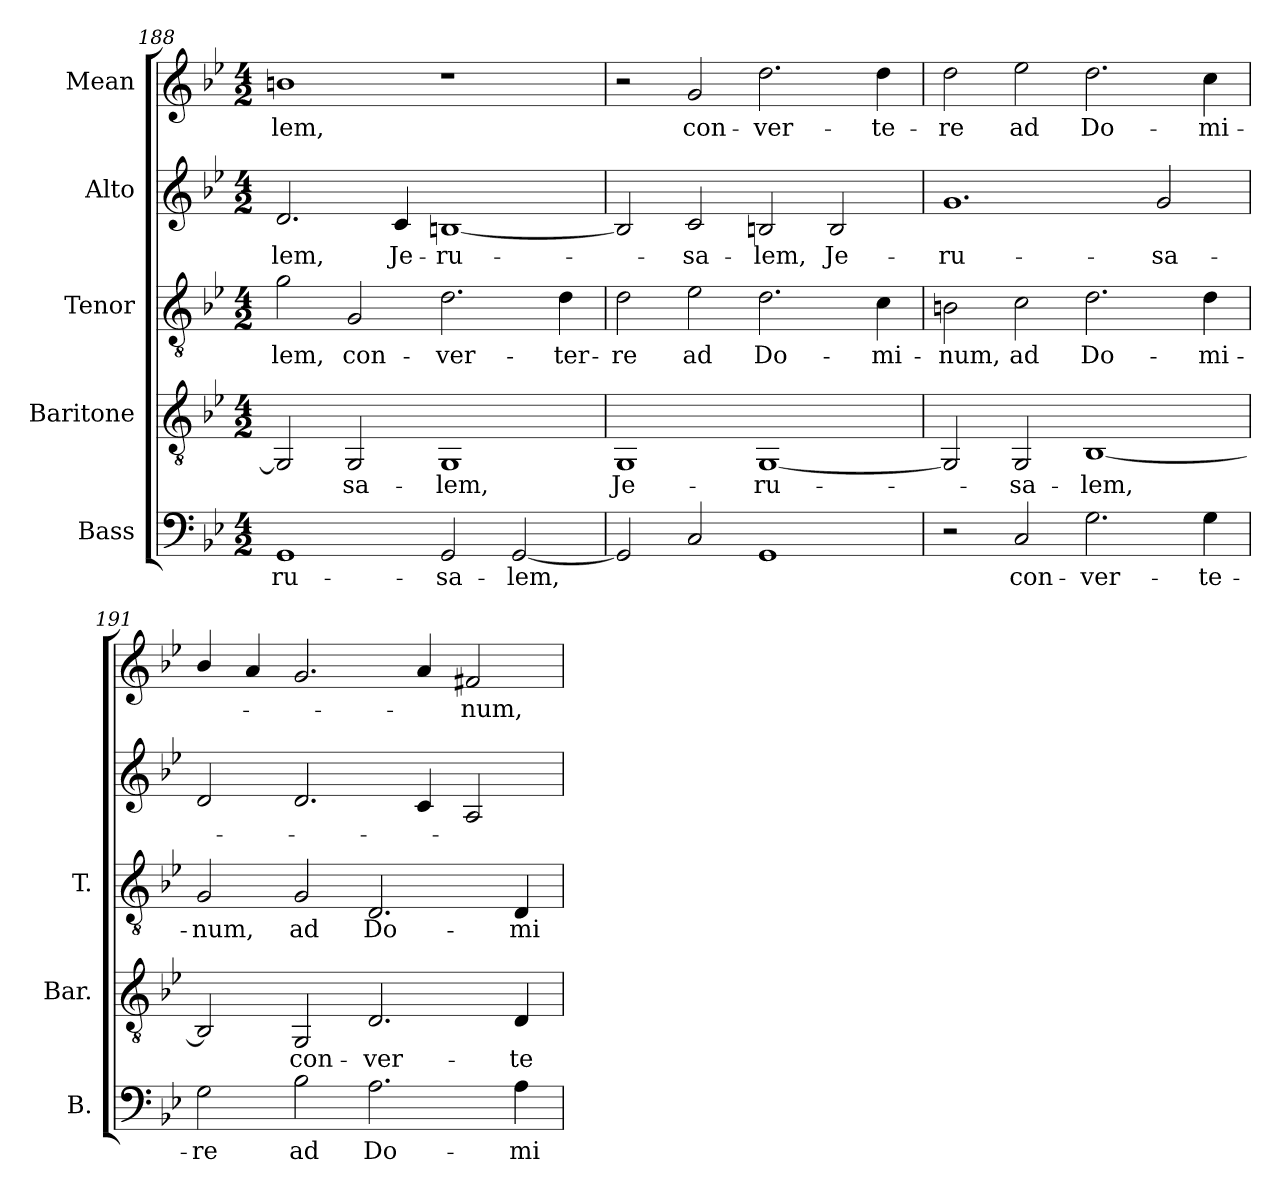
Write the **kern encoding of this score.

**kern	**text	**kern	**text	**kern	**text	**kern	**text	**kern	**text
*part5	*part5	*part4	*part4	*part3	*part3	*part2	*part2	*part1	*part1
*staff5	*staff5	*staff4	*staff4	*staff3	*staff3	*staff2	*staff2	*staff1	*staff1
*I"Bass	*	*I"Baritone	*	*I"Tenor	*	*I"Alto	*	*I"Mean	*
*I'B.	*	*I'Bar.	*	*I'T.	*	*	*	*	*
!!LO:LB:g=z
*clefF4	*	*clefGv2	*	*clefGv2	*	*clefG2	*	*clefG2	*
*	*	*	*	*ITrd7c12	*	*	*	*	*
*k[b-e-]	*	*k[b-e-]	*	*k[b-e-]	*	*k[b-e-]	*	*k[b-e-]	*
*B-:	*	*B-:	*	*B-:	*	*B-:	*	*B-:	*
*M4/2	*	*M4/2	*	*M4/2	*	*M4/2	*	*M4/2	*
=188	=188	=188	=188	=188	=188	=188	=188	=188	=188
!	!LO:LY:b:color=#000000	!	!	!	!	!	!	!	!
!	!	!	!	!	!LO:LY:b:color=#000000	!	!	!	!
!	!	!	!	!	!	!	!LO:LY:b:color=#000000	!	!
!	!	!	!	!	!	!	!	!	!LO:LY:b:color=#000000
1GGi	-ru-	2GGi/]	.	2Gi\	-lem,	2.di/	-lem,	1bni	-lem,
!	!	!	!LO:LY:b:color=#000000	!	!	!	!	!	!
!	!	!	!	!	!LO:LY:b:color=#000000	!	!	!	!
.	.	2GGi/	-sa-	2GGi/	con-	.	.	.	.
!	!	!	!	!	!	!	!LO:LY:b:color=#000000	!	!
.	.	.	.	.	.	4ci/	Je-	.	.
!	!LO:LY:b:color=#000000	!	!	!	!	!	!	!	!
!	!	!	!LO:LY:b:color=#000000	!	!	!	!	!	!
!	!	!	!	!	!LO:LY:b:color=#000000	!	!	!	!
!	!	!	!	!	!	!	!LO:LY:b:color=#000000	!	!
2GGi/	-sa-	1GGi	-lem,	2.Di\	-ver-	[1Bni	-ru-	1r	.
!	!LO:LY:b:color=#000000	!	!	!	!	!	!	!	!
[2GGi/	-lem,	.	.	.	.	.	.	.	.
!	!	!	!	!	!LO:LY:b:color=#000000	!	!	!	!
.	.	.	.	4Di\	-ter-	.	.	.	.
=189	=189	=189	=189	=189	=189	=189	=189	=189	=189
!	!	!	!LO:LY:b:color=#000000	!	!	!	!	!	!
!	!	!	!	!	!LO:LY:b:color=#000000	!	!	!	!
2GGi/]	.	1GGi	Je-	2Di\	-re	2Bi/]	.	2r	.
!	!	!	!	!	!LO:LY:b:color=#000000	!	!	!	!
!	!	!	!	!	!	!	!LO:LY:b:color=#000000	!	!
!	!	!	!	!	!	!	!	!	!LO:LY:b:color=#000000
2Ci/	.	.	.	2E-i\	ad	2ci/	-sa-	2gi/	con-
!	!	!	!LO:LY:b:color=#000000	!	!	!	!	!	!
!	!	!	!	!	!LO:LY:b:color=#000000	!	!	!	!
!	!	!	!	!	!	!	!LO:LY:b:color=#000000	!	!
!	!	!	!	!	!	!	!	!	!LO:LY:b:color=#000000
1GGi	.	[1GGi	-ru-	2.Di\	Do-	2Bni/	-lem,	2.ddi\	-ver-
!	!	!	!	!	!	!	!LO:LY:b:color=#000000	!	!
.	.	.	.	.	.	2Bi/	Je-	.	.
!	!	!	!	!	!LO:LY:b:color=#000000	!	!	!	!
!	!	!	!	!	!	!	!	!	!LO:LY:b:color=#000000
.	.	.	.	4Ci\	-mi-	.	.	4ddi\	-te-
=190	=190	=190	=190	=190	=190	=190	=190	=190	=190
!	!	!	!	!	!LO:LY:b:color=#000000	!	!	!	!
!	!	!	!	!	!	!	!LO:LY:b:color=#000000	!	!
!	!	!	!	!	!	!	!	!	!LO:LY:b:color=#000000
2r	.	2GGi/]	.	2BBni\	-num,	1.gi	-ru-	2ddi\	-re
!	!LO:LY:b:color=#000000	!	!	!	!	!	!	!	!
!	!	!	!LO:LY:b:color=#000000	!	!	!	!	!	!
!	!	!	!	!	!LO:LY:b:color=#000000	!	!	!	!
!	!	!	!	!	!	!	!	!	!LO:LY:b:color=#000000
2Ci/	con-	2GGi/	-sa-	2Ci\	ad	.	.	2ee-i\	ad
!	!LO:LY:b:color=#000000	!	!	!	!	!	!	!	!
!	!	!	!LO:LY:b:color=#000000	!	!	!	!	!	!
!	!	!	!	!	!LO:LY:b:color=#000000	!	!	!	!
!	!	!	!	!	!	!	!	!	!LO:LY:b:color=#000000
2.Gi\	-ver-	[1BB-i	-lem,	2.Di\	Do-	.	.	2.ddi\	Do-
!	!	!	!	!	!	!	!LO:LY:b:color=#000000	!	!
.	.	.	.	.	.	2gi/	-sa-	.	.
!	!LO:LY:b:color=#000000	!	!	!	!	!	!	!	!
!	!	!	!	!	!LO:LY:b:color=#000000	!	!	!	!
!	!	!	!	!	!	!	!	!	!LO:LY:b:color=#000000
4Gi\	-te-	.	.	4Di\	-mi-	.	.	4cci\	-mi-
=191	=191	=191	=191	=191	=191	=191	=191	=191	=191
!	!LO:LY:b:color=#000000	!	!	!	!	!	!	!	!
!	!	!	!	!	!LO:LY:b:color=#000000	!	!	!	!
2Gi\	-re	2BB-i/]	.	2GGi/	-num,	2di/	.	4b-i/	.
.	.	.	.	.	.	.	.	4ai/	.
!	!LO:LY:b:color=#000000	!	!	!	!	!	!	!	!
!	!	!	!LO:LY:b:color=#000000	!	!	!	!	!	!
!	!	!	!	!	!LO:LY:b:color=#000000	!	!	!	!
2B-i\	ad	2GGi/	con-	2GGi/	ad	2.di/	.	2.gi/	.
!	!LO:LY:b:color=#000000	!	!	!	!	!	!	!	!
!	!	!	!LO:LY:b:color=#000000	!	!	!	!	!	!
!	!	!	!	!	!LO:LY:b:color=#000000	!	!	!	!
2.Ai\	Do-	2.Di/	-ver-	2.DDi/	Do-	.	.	.	.
.	.	.	.	.	.	4ci/	.	4ai/	.
!	!	!	!	!	!	!	!	!	!LO:LY:b:color=#000000
.	.	.	.	.	.	2Ai/	.	2f#Xi/	-num,
!	!LO:LY:b:color=#000000	!	!	!	!	!	!	!	!
!	!	!	!LO:LY:b:color=#000000	!	!	!	!	!	!
!	!	!	!	!	!LO:LY:b:color=#000000	!	!	!	!
4Ai\	-mi-	4Di/	-te-	4DDi/	-mi-	.	.	.	.
=	=	=	=	=	=	=	=	=	=
*-	*-	*-	*-	*-	*-	*-	*-	*-	*-
